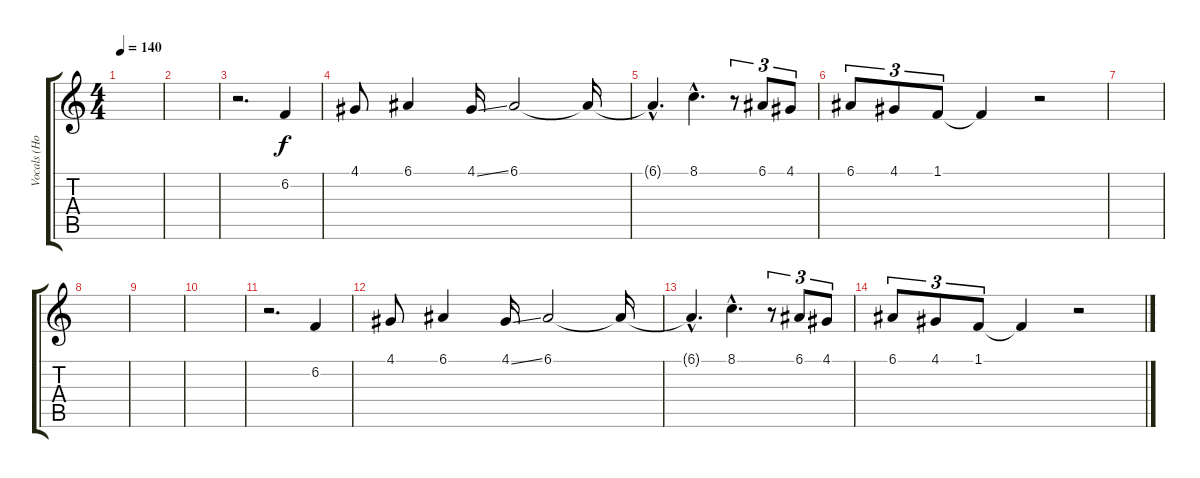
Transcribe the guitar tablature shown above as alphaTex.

\track ("Vocals (Hodgson)" "Vocals (Ho") {instrument lead6voice}
\staff {score tabs}
\tuning (E4 B3 G3 D3 A2 E2) {hide}
\ts (4 4)
\tempo 140
\clef g2
\ks c
|
|
r.2{d} 6.2.4 |
4.1.8 6.1.4 4.1{ss}.16 6.1.2 6.1{t}.16 |
6.1{hac t}.4{d} 8.1{hac}.4{d} r.8{tu (3 2)} 6.1.8{tu (3 2)} 4.1.8{tu (3 2)} |
6.1.8{tu (3 2)} 4.1.8{tu (3 2)} 1.1.8{tu (3 2)} 1.1{t}.4 r.2 |
|
|
|
|
r.2{d} 6.2.4 |
4.1.8 6.1.4 4.1{ss}.16 6.1.2 6.1{t}.16 |
6.1{hac t}.4{d} 8.1{hac}.4{d} r.8{tu (3 2)} 6.1.8{tu (3 2)} 4.1.8{tu (3 2)} |
6.1.8{tu (3 2)} 4.1.8{tu (3 2)} 1.1.8{tu (3 2)} 1.1{t}.4 r.2
